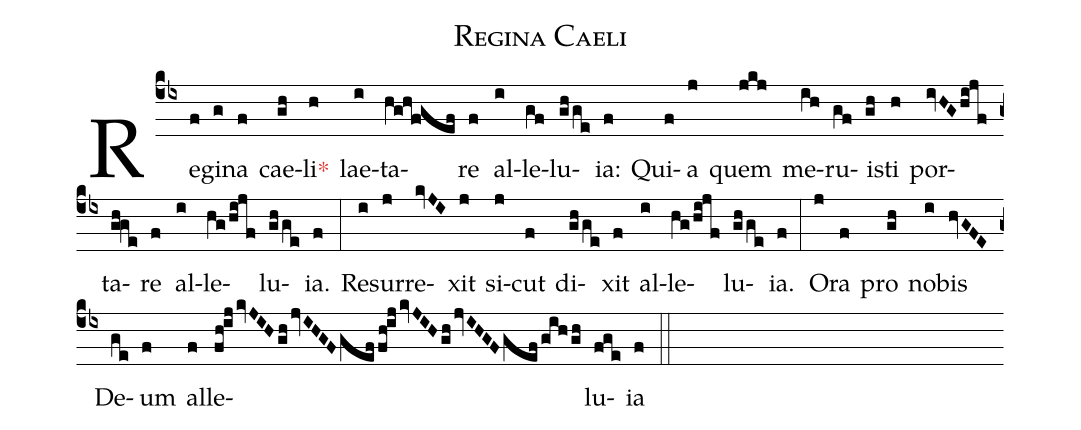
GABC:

name: Regina Caeli;
%%
(cb4) Re(f)gi(g)na(f) cae(gh)li<c>*</c>(h)  lae(i)ta(hg!hv!fgef)re(f) al(i)le(gf)lu(gh/ge)ia:(f) Qui(f)a(j)
quem(jkj) me(ih)ru(gf)i(gh)sti(h) por(ivHGhi!@jf)ta(gh!ge)re(f) al(i)le(hg/hi!@jf)lu(gh/ge)ia.(f) (:)
Re(i)sur(j)re(kvJI)xit(j) si(j)cut(f) di(gh/ge)xit(f) al(i)le(hg/hi!@jf)lu(gh/ge)ia.(f) (:) O(j)ra(f)
pro(gh) no(i)bis(hvGFE) De(ge)um(f) al(f)le(fh!ijkvJIHghjvIHGFgef/fh!ijkvJIHghjvIHGFgefgih/gh)lu(fge)ia(f) (::)
